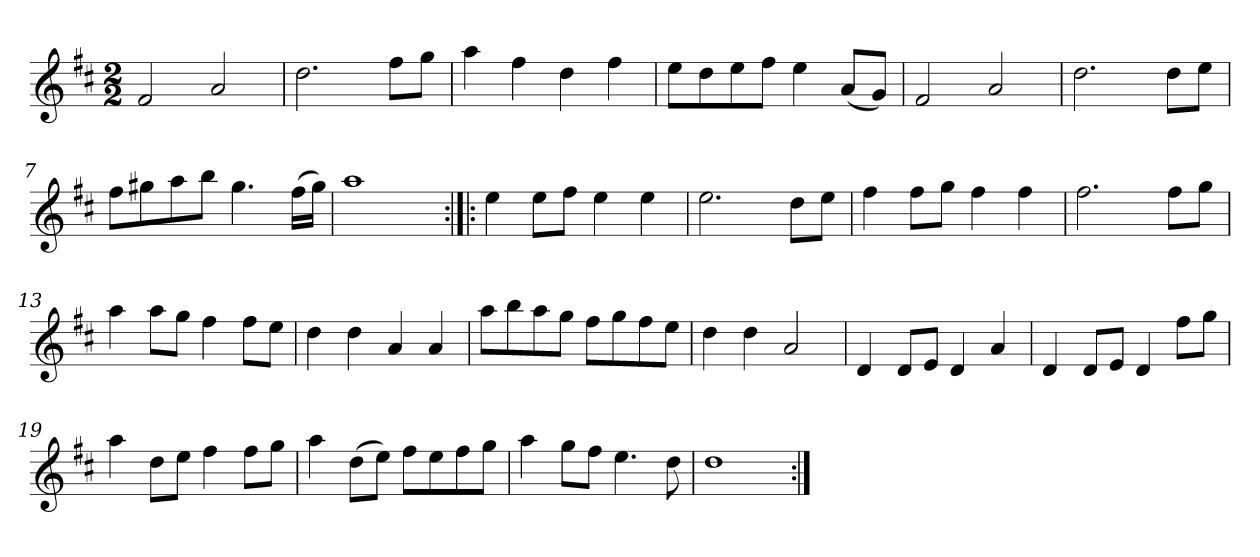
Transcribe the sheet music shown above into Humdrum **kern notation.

**kern
*part1
*staff1
*clefG2
*k[f#c#]
*D:
*M2/2
*MM120
=1
2f#
2a
=2
2.dd
8ff#\L
8gg\J
=3
4aa
4ff#
4dd
4ff#
=4
8ee\L
8dd\
8ee\
8ff#\J
4ee
(8a/L
8g/J)
=5
2f#
2a
=6
2.dd
8dd\L
8ee\J
=7
8ff#\L
8gg#X\
8aa\
8bb\J
4.gg#
(16ff#\LL
16gg#\JJ)
=8
1aa
=9:|!|:
4ee
8ee\L
8ff#\J
4ee
4ee
=10
2.ee
8dd\L
8ee\J
=11
4ff#
8ff#\L
8gg\J
4ff#
4ff#
=12
2.ff#
8ff#\L
8gg\J
=13
4aa
8aa\L
8gg\J
4ff#
8ff#\L
8ee\J
=14
4dd
4dd
4a
4a
=15
8aa\L
8bb\
8aa\
8gg\J
8ff#\L
8gg\
8ff#\
8ee\J
=16
4dd
4dd
2a
=17
4d
8d/L
8e/J
4d
4a
=18
4d
8d/L
8e/J
4d
8ff#\L
8gg\J
=19
4aa
8dd\L
8ee\J
4ff#
8ff#\L
8gg\J
=20
4aa
(8dd\L
8ee\J)
8ff#\L
8ee\
8ff#\
8gg\J
=21
4aa
8gg\L
8ff#\J
4.ee
8dd
=22
1dd
=:|!
*-
